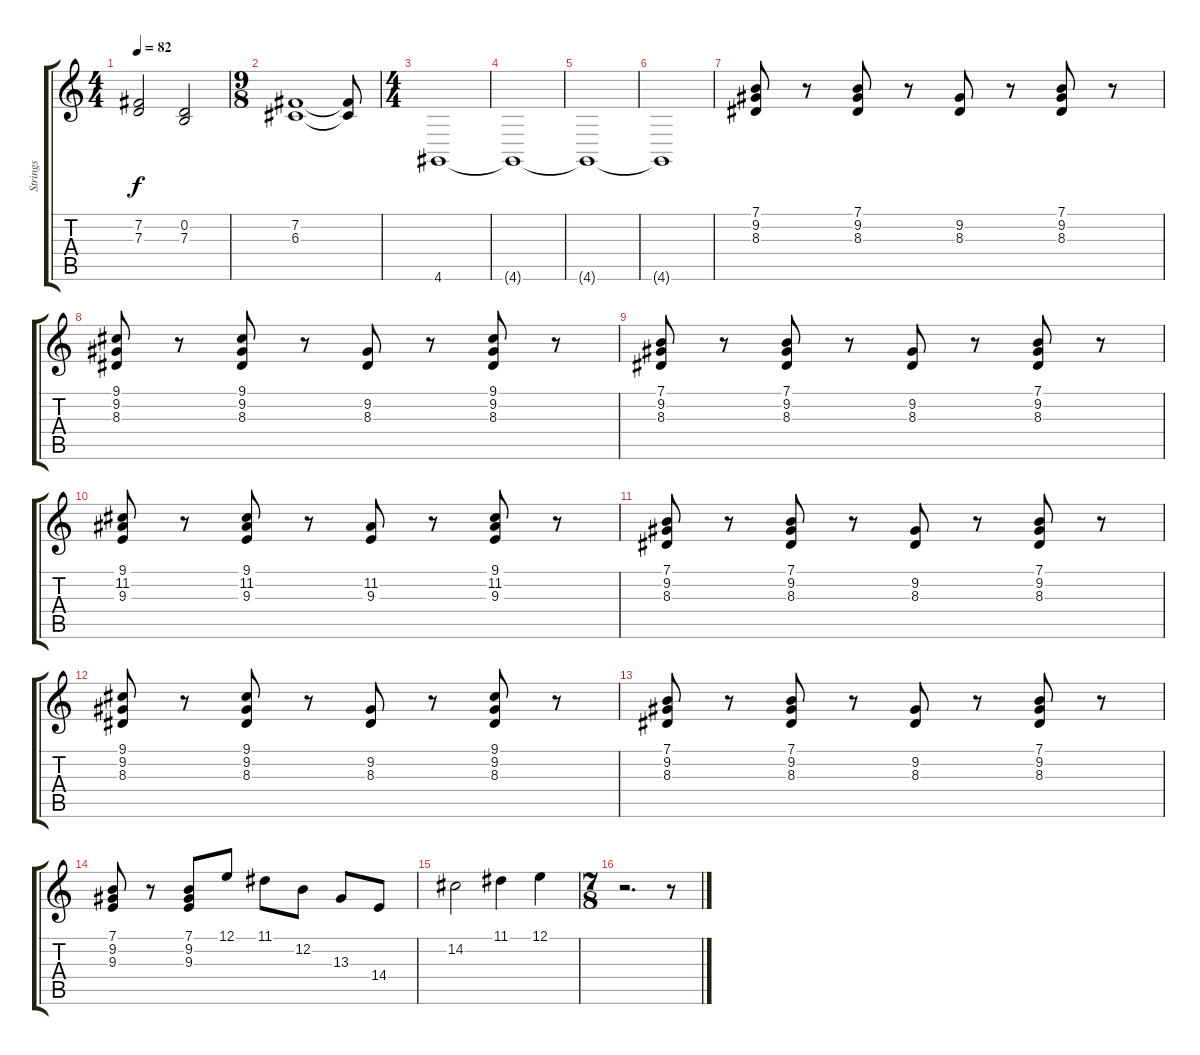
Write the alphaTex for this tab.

\track ("Strings" "Strings") {instrument synthstrings1}
\staff {score tabs}
\tuning (E4 B3 G3 D3 A2 E2) {hide}
\ts (4 4)
\tempo 82
\clef g2
\ks c
(7.2 7.3).2{dy f} (0.2 7.3).2 |
\ts (9 8)
(7.2 6.3).1 (7.2{t} 6.3{t}).8 |
\ts (4 4)
4.6.1 |
4.6{t}.1 |
4.6{t}.1 |
4.6{t}.1 |
(7.1 9.2 8.3).8 r.8 (7.1 9.2 8.3).8 r.8 (9.2 8.3).8 r.8 (7.1 9.2 8.3).8 r.8 |
(9.1 9.2 8.3).8 r.8 (9.1 9.2 8.3).8 r.8 (9.2 8.3).8 r.8 (9.1 9.2 8.3).8 r.8 |
(7.1 9.2 8.3).8 r.8 (7.1 9.2 8.3).8 r.8 (9.2 8.3).8 r.8 (7.1 9.2 8.3).8 r.8 |
(9.1 11.2 9.3).8 r.8 (9.1 11.2 9.3).8 r.8 (11.2 9.3).8 r.8 (9.1 11.2 9.3).8 r.8 |
(7.1 9.2 8.3).8 r.8 (7.1 9.2 8.3).8 r.8 (9.2 8.3).8 r.8 (7.1 9.2 8.3).8 r.8 |
(9.1 9.2 8.3).8 r.8 (9.1 9.2 8.3).8 r.8 (9.2 8.3).8 r.8 (9.1 9.2 8.3).8 r.8 |
(7.1 9.2 8.3).8 r.8 (7.1 9.2 8.3).8 r.8 (9.2 8.3).8 r.8 (7.1 9.2 8.3).8 r.8 |
(7.1 9.2 9.3).8 r.8 (7.1 9.2 9.3).8 12.1.8 11.1.8 12.2.8 13.3.8 14.4.8 |
14.2.2 11.1.4 12.1.4 |
\ts (7 8)
r.2{d} r.8
